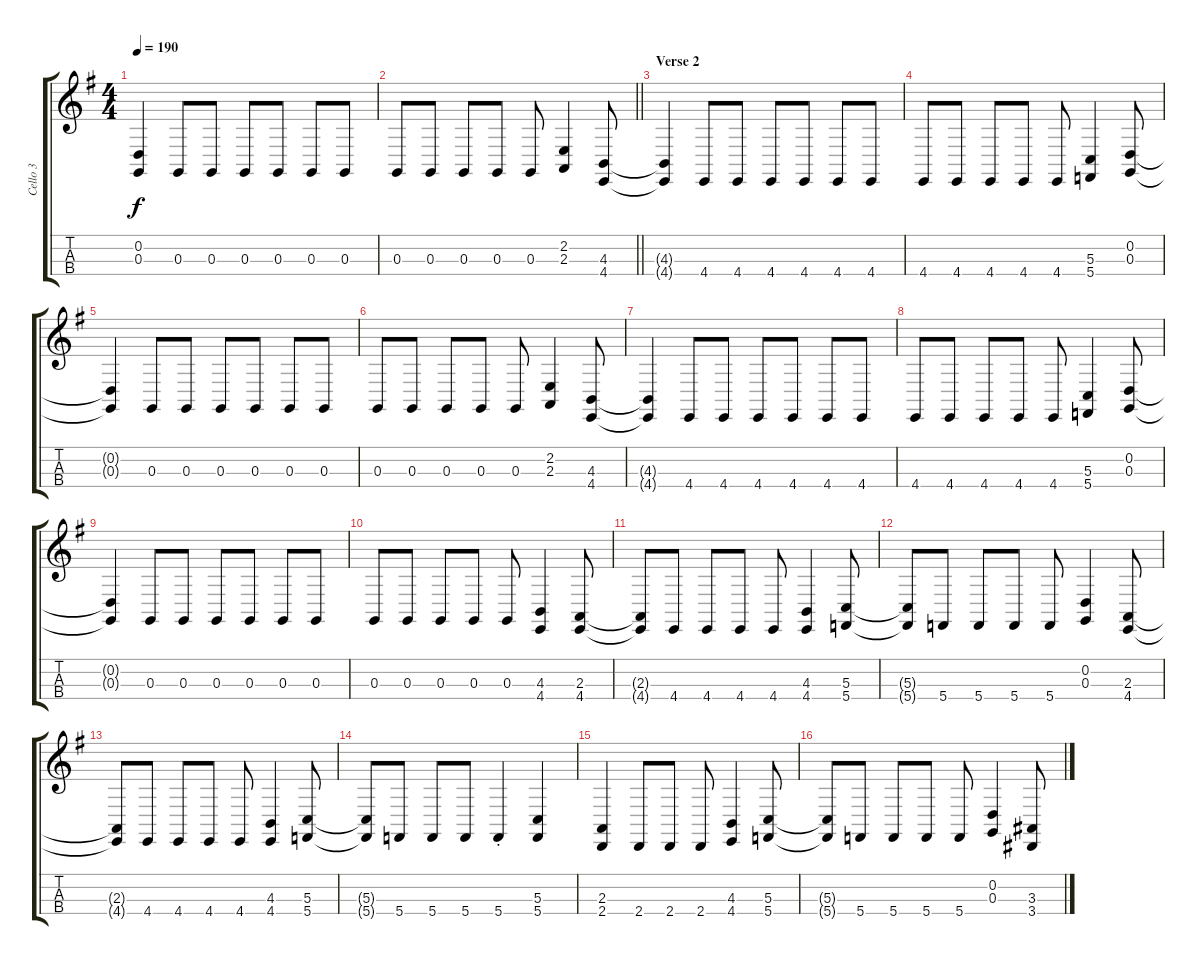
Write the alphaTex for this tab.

\track ("Cello 3" "Cello 3") {instrument cello}
\staff {score tabs}
\tuning (A3 D3 G2 C2) {hide}
\ts (4 4)
\tempo 190
\clef g2
\ks g
(0.2{t} 0.3{t}).4{dy f} 0.3.8 0.3.8 0.3.8 0.3.8 0.3.8 0.3.8 |
\barLineRight lightlight
0.3.8 0.3.8 0.3.8 0.3.8 0.3.8 (2.2 2.3).4 (4.3 4.4).8 |
\section ("" "Verse 2")
(4.3{t} 4.4{t}).4 4.4.8 4.4.8 4.4.8 4.4.8 4.4.8 4.4.8 |
4.4.8 4.4.8 4.4.8 4.4.8 4.4.8 (5.3 5.4).4 (0.2 0.3).8 |
(0.2{t} 0.3{t}).4 0.3.8 0.3.8 0.3.8 0.3.8 0.3.8 0.3.8 |
0.3.8 0.3.8 0.3.8 0.3.8 0.3.8 (2.2 2.3).4 (4.3 4.4).8 |
(4.3{t} 4.4{t}).4 4.4.8 4.4.8 4.4.8 4.4.8 4.4.8 4.4.8 |
4.4.8 4.4.8 4.4.8 4.4.8 4.4.8 (5.3 5.4).4 (0.2 0.3).8 |
(0.2{t} 0.3{t}).4 0.3.8 0.3.8 0.3.8 0.3.8 0.3.8 0.3.8 |
0.3.8 0.3.8 0.3.8 0.3.8 0.3.8 (4.3 4.4).4 (2.3 4.4).8 |
(2.3{t} 4.4{t}).8 4.4.8 4.4.8 4.4.8 4.4.8 (4.3 4.4).4 (5.3 5.4).8 |
(5.3{t} 5.4{t}).8 5.4.8 5.4.8 5.4.8 5.4.8 (0.2 0.3).4 (2.3 4.4).8 |
(2.3{t} 4.4{t}).8 4.4.8 4.4.8 4.4.8 4.4.8 (4.3 4.4).4 (5.3 5.4).8 |
(5.3{t} 5.4{t}).8 5.4.8 5.4.8 5.4.8 5.4{st}.4 (5.3 5.4).4 |
(2.3 2.4).4 2.4.8 2.4.8 2.4.8 (4.3 4.4).4 (5.3 5.4).8 |
(5.3{t} 5.4{t}).8 5.4.8 5.4.8 5.4.8 5.4.8 (0.2 0.3).4 (3.3 3.4).8
